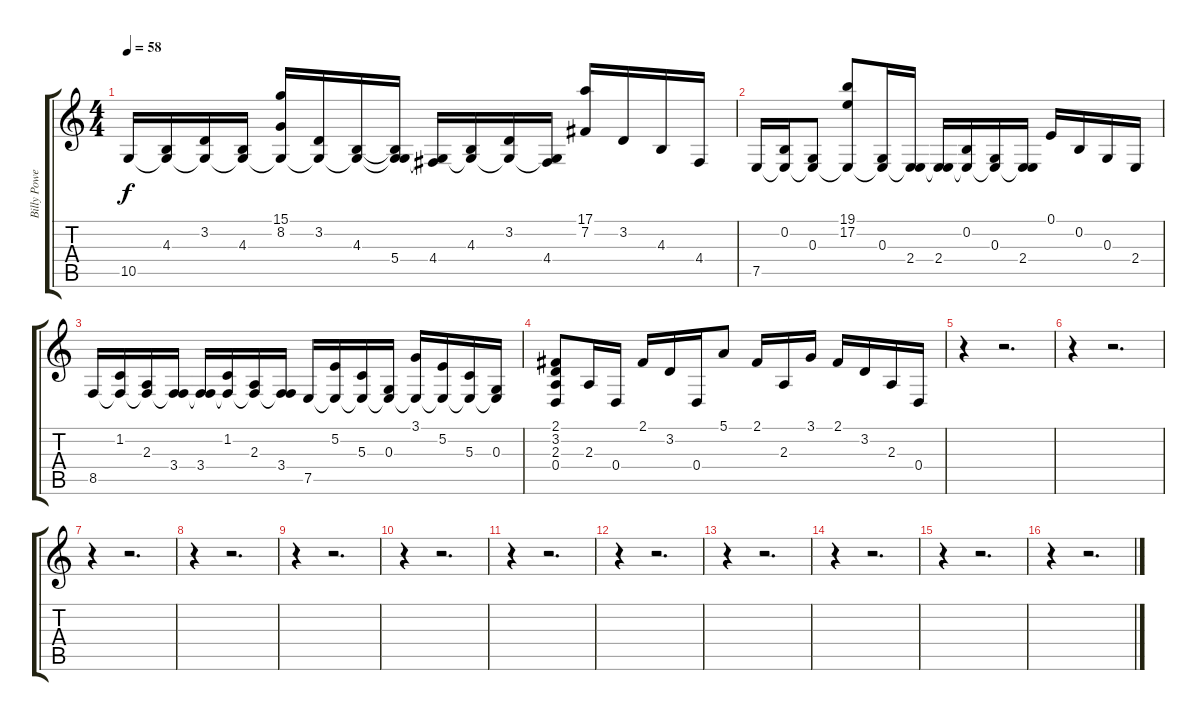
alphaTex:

\track ("Billy Powell (Piano)" "Billy Powe") {instrument acousticgrandpiano}
\staff {score tabs}
\tuning (E4 B3 G3 D3 A2 E2) {hide}
\ts (4 4)
\tempo 58
\clef g2
\ks c
10.5.16{dy f instrument acousticgrandpiano} (4.3 10.5{t}).16 (3.2 10.5{t}).16 (4.3 10.5{t}).16 (15.1 8.2 10.5{t}).16 (3.2 10.5{t}).16 (4.3 10.5{t}).16 (4.3{t} 5.4 10.5{t}).16 (4.4 10.5{t}).16 (4.3 10.5{t}).16 (3.2 10.5{t}).16 (4.4 10.5{t}).16 (17.1 7.2).16 3.2.16 4.3.16 4.4.16 |
7.5.16 (0.2 7.5{t}).16 (0.3 7.5{t}).8 (19.1 17.2 7.5{t}).8 (0.3 7.5{t}).16 (2.4 7.5{t}).16 (2.4 7.5{t}).16 (0.2 7.5{t}).16 (0.3 7.5{t}).16 (2.4 7.5{t}).16 0.1.16 0.2.16 0.3.16 2.4.16 |
8.5.16 (1.2 8.5{t}).16 (2.3 8.5{t}).16 (3.4 8.5{t}).16 (3.4 8.5{t}).16 (1.2 8.5{t}).16 (2.3 8.5{t}).16 (3.4 8.5{t}).16 7.5.16 (5.2 7.5{t}).16 (5.3 7.5{t}).16 (0.3 7.5{t}).16 (3.1 7.5{t}).16 (5.2 7.5{t}).16 (5.3 7.5{t}).16 (0.3 7.5{t}).16 |
(2.1 3.2 2.3 0.4).8 2.3.16 0.4.16 2.1.16 3.2.16 0.4.16 5.1.8 2.1.16 2.3.16 3.1.16 2.1.16 3.2.16 2.3.16 0.4.16 |
r.4 r.2{d} |
r.4 r.2{d} |
r.4 r.2{d} |
r.4 r.2{d} |
r.4 r.2{d} |
r.4 r.2{d} |
r.4 r.2{d} |
r.4 r.2{d} |
r.4 r.2{d} |
r.4 r.2{d} |
r.4 r.2{d} |
r.4 r.2{d}
